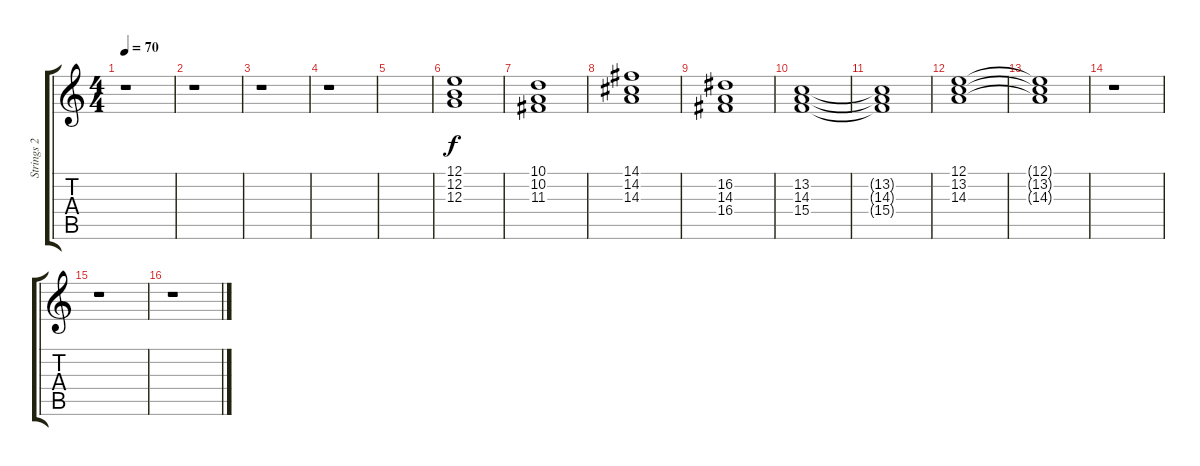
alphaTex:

\track ("Strings 2" "Strings 2") {instrument stringensemble1}
\staff {score tabs}
\tuning (E4 B3 G3 D3 A2 E2) {hide}
\ts (4 4)
\tempo 70
\clef g2
\ks c
r.1{dy fff} |
r.1 |
r.1 |
r.1 |
|
(12.1 12.2 12.3).1{dy f volume 12} |
(10.1 10.2 11.3).1 |
(14.1 14.2 14.3).1 |
(16.2 14.3 16.4).1 |
(13.2 14.3 15.4).1 |
(13.2{t} 14.3{t} 15.4{t}).1 |
(12.1 13.2 14.3).1 |
(12.1{t} 13.2{t} 14.3{t}).1 |
r.1 |
r.1 |
r.1
